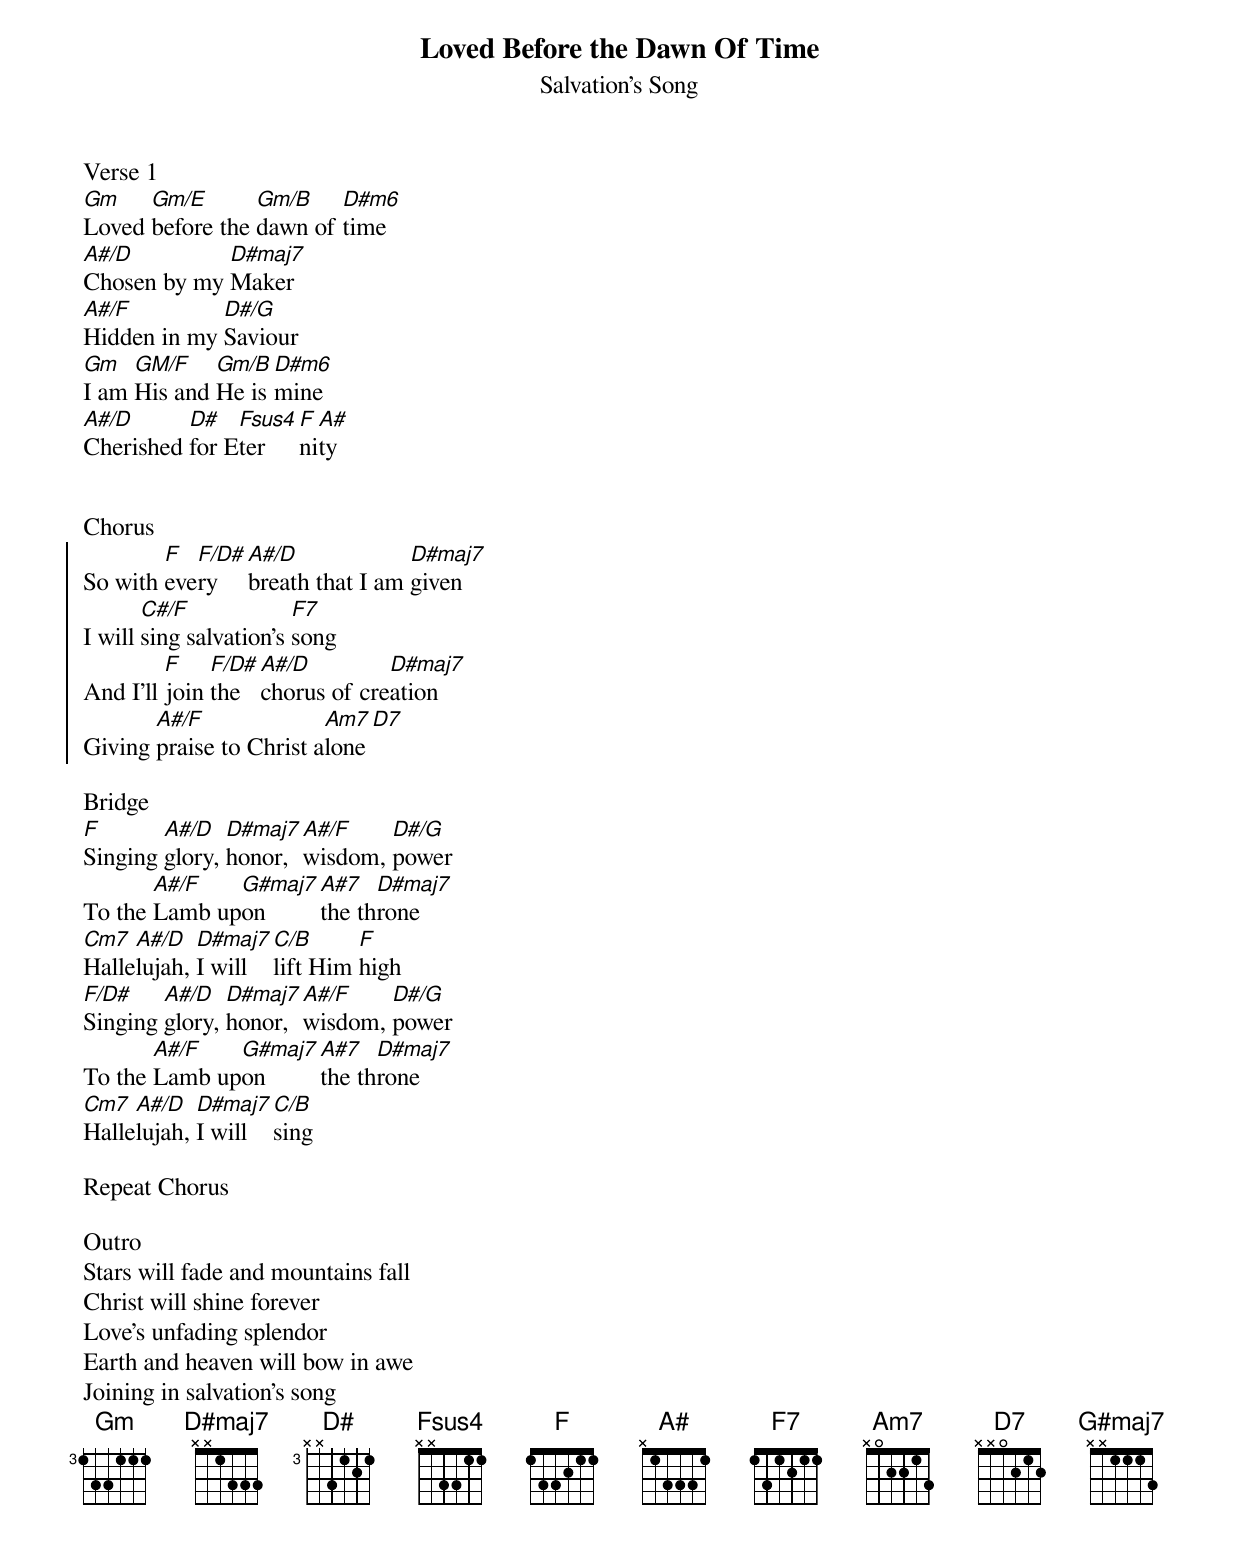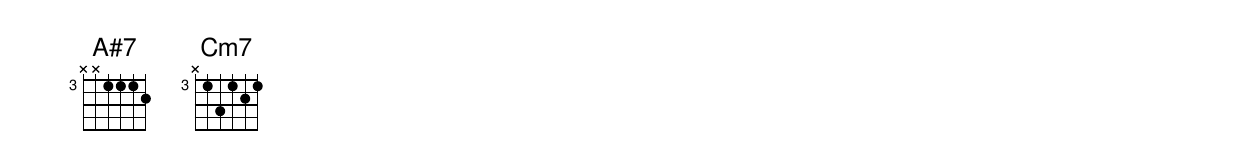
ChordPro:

{t: Loved Before the Dawn Of Time}
{st: Salvation's Song}

Verse 1
[Gm]Loved [Gm/E]before the [Gm/B]dawn of [D#m6]time
[A#/D]Chosen by my [D#maj7]Maker
[A#/F]Hidden in my [D#/G]Saviour
[Gm]I am [GM/F]His and [Gm/B]He is [D#m6]mine
[A#/D]Cherished [D#]for E[Fsus4]ter[F]ni[A#]ty


Chorus
{soc}
So with [F]eve[F/D#]ry [A#/D]breath that I am [D#maj7]given
I will [C#/F]sing salvation's [F7]song
And I'll [F]join [F/D#]the [A#/D]chorus of cre[D#maj7]ation
Giving [A#/F]praise to Christ a[Am7]lone [D7]
{eoc}

Bridge
[F]Singing [A#/D]glory, [D#maj7]honor, [A#/F]wisdom, [D#/G]power
To the [A#/F]Lamb up[G#maj7]on [A#7]the th[D#maj7]rone
[Cm7]Halle[A#/D]lujah, [D#maj7]I will [C/B]lift Him [F]high
[F/D#]Singing [A#/D]glory, [D#maj7]honor, [A#/F]wisdom, [D#/G]power
To the [A#/F]Lamb up[G#maj7]on [A#7]the th[D#maj7]rone
[Cm7]Halle[A#/D]lujah, [D#maj7]I will [C/B]sing

Repeat Chorus

Outro
Stars will fade and mountains fall
Christ will shine forever
Love's unfading splendor
Earth and heaven will bow in awe
Joining in salvation's song
